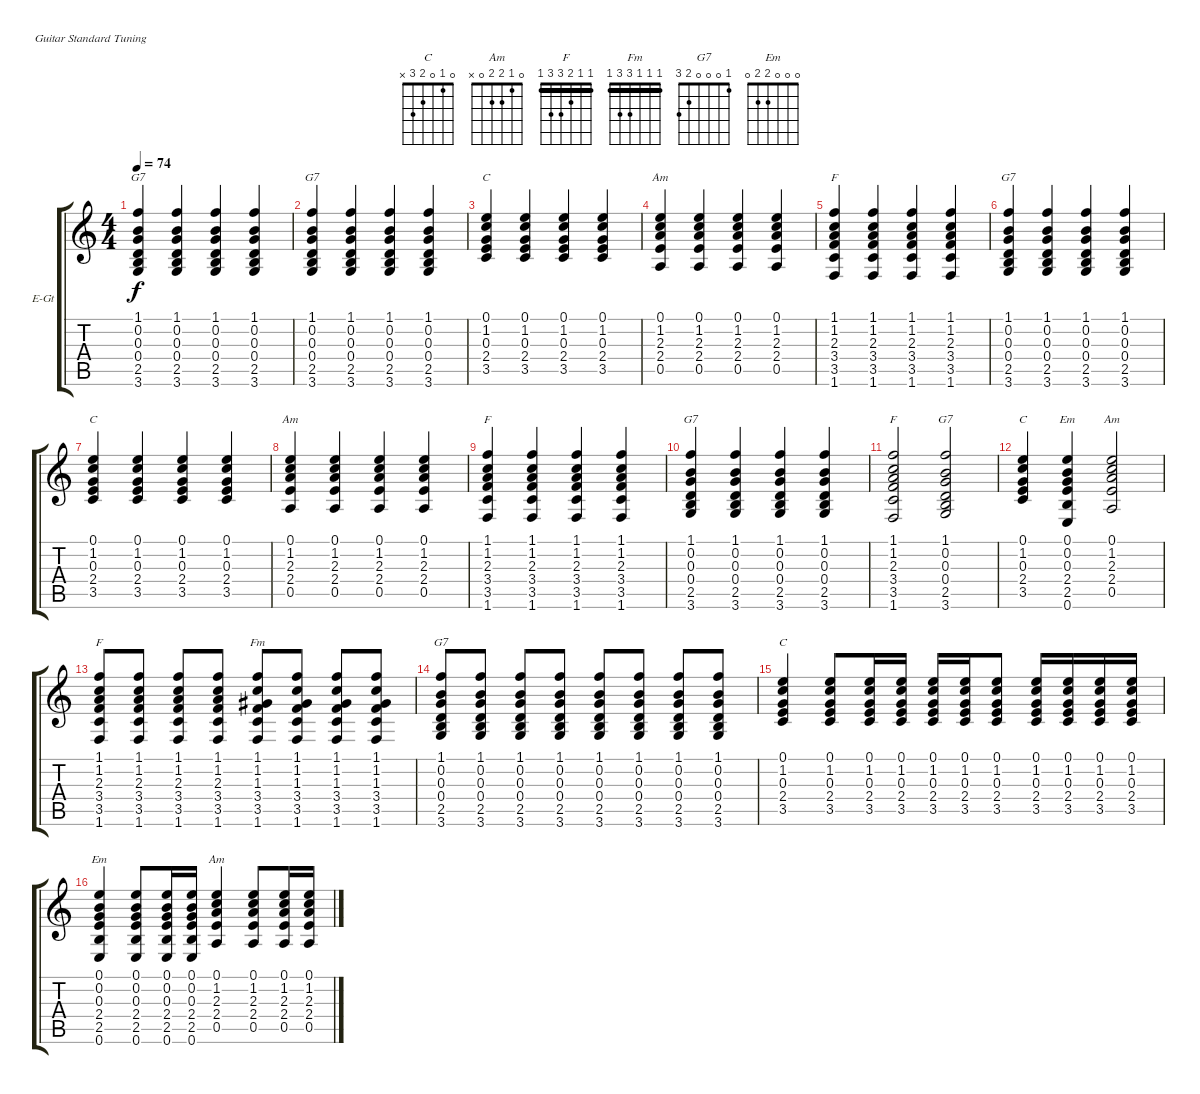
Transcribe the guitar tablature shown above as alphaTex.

\bracketExtendMode groupsimilarinstruments
\firstSystemTrackNameOrientation horizontal
\otherSystemsTrackNameOrientation horizontal
\track ("Guitar 1" "E-Gt") {instrument electricguitarjazz}
\staff {score tabs}
\tuning (E4 B3 G3 D3 A2 E2)
\chord ("C" 0 1 0 2 3 x) {showfingering false}
\chord ("Am" 0 1 2 2 0 x) {showfingering false}
\chord ("F" 1 1 2 3 3 1) {showfingering false barre (1 1)}
\chord ("Fm" 1 1 1 3 3 1) {showfingering false barre (1 1 1)}
\chord ("G7" 1 0 0 0 2 3) {showfingering false}
\chord ("Em" 0 0 0 2 2 0) {showfingering false}
\ts (4 4)
\tempo 74
\clef g2
\ks c
(1.1 0.2 0.3 0.4 2.5 3.6).4{ch "G7" dy f} (1.1 0.2 0.3 0.4 2.5 3.6).4 (1.1 0.2 0.3 0.4 2.5 3.6).4 (1.1 0.2 0.3 0.4 2.5 3.6).4 |
(1.1 0.2 0.3 0.4 2.5 3.6).4{ch "G7"} (1.1 0.2 0.3 0.4 2.5 3.6).4 (1.1 0.2 0.3 0.4 2.5 3.6).4 (1.1 0.2 0.3 0.4 2.5 3.6).4 |
(0.1 1.2 0.3 2.4 3.5).4{ch "C"} (0.1 1.2 0.3 2.4 3.5).4 (0.1 1.2 0.3 2.4 3.5).4 (0.1 1.2 0.3 2.4 3.5).4 |
(0.1 1.2 2.3 2.4 0.5).4{ch "Am"} (0.1 1.2 2.3 2.4 0.5).4 (0.1 1.2 2.3 2.4 0.5).4 (0.1 1.2 2.3 2.4 0.5).4 |
(1.1 1.2 2.3 3.4 3.5 1.6).4{ch "F"} (1.1 1.2 2.3 3.4 3.5 1.6).4 (1.1 1.2 2.3 3.4 3.5 1.6).4 (1.1 1.2 2.3 3.4 3.5 1.6).4 |
(1.1 0.2 0.3 0.4 2.5 3.6).4{ch "G7"} (1.1 0.2 0.3 0.4 2.5 3.6).4 (1.1 0.2 0.3 0.4 2.5 3.6).4 (1.1 0.2 0.3 0.4 2.5 3.6).4 |
(0.1 1.2 0.3 2.4 3.5).4{ch "C"} (0.1 1.2 0.3 2.4 3.5).4 (0.1 1.2 0.3 2.4 3.5).4 (0.1 1.2 0.3 2.4 3.5).4 |
(0.1 1.2 2.3 2.4 0.5).4{ch "Am"} (0.1 1.2 2.3 2.4 0.5).4 (0.1 1.2 2.3 2.4 0.5).4 (0.1 1.2 2.3 2.4 0.5).4 |
(1.1 1.2 2.3 3.4 3.5 1.6).4{ch "F"} (1.1 1.2 2.3 3.4 3.5 1.6).4 (1.1 1.2 2.3 3.4 3.5 1.6).4 (1.1 1.2 2.3 3.4 3.5 1.6).4 |
(1.1 0.2 0.3 0.4 2.5 3.6).4{ch "G7"} (1.1 0.2 0.3 0.4 2.5 3.6).4 (1.1 0.2 0.3 0.4 2.5 3.6).4 (1.1 0.2 0.3 0.4 2.5 3.6).4 |
(1.1 1.2 2.3 3.4 3.5 1.6).2{ch "F"} (1.1 0.2 0.3 0.4 2.5 3.6).2{ch "G7"} |
(0.1 1.2 0.3 2.4 3.5).4{ch "C"} (0.1 0.2 0.3 2.4 2.5 0.6).4{ch "Em"} (0.1 1.2 2.3 2.4 0.5).2{ch "Am"} |
(1.1 1.2 2.3 3.4 3.5 1.6).8{ch "F"} (1.1 1.2 2.3 3.4 3.5 1.6).8 (1.1 1.2 2.3 3.4 3.5 1.6).8 (1.1 1.2 2.3 3.4 3.5 1.6).8 (1.1 1.2 1.3 3.4 3.5 1.6).8{ch "Fm"} (1.1 1.2 1.3 3.4 3.5 1.6).8 (1.1 1.2 1.3 3.4 3.5 1.6).8 (1.1 1.2 1.3 3.4 3.5 1.6).8 |
(1.1 0.2 0.3 0.4 2.5 3.6).8{ch "G7"} (1.1 0.2 0.3 0.4 2.5 3.6).8 (1.1 0.2 0.3 0.4 2.5 3.6).8 (1.1 0.2 0.3 0.4 2.5 3.6).8 (1.1 0.2 0.3 0.4 2.5 3.6).8 (1.1 0.2 0.3 0.4 2.5 3.6).8 (1.1 0.2 0.3 0.4 2.5 3.6).8 (1.1 0.2 0.3 0.4 2.5 3.6).8 |
(0.1 1.2 0.3 2.4 3.5).4{ch "C"} (0.1 1.2 0.3 2.4 3.5).8 (0.1 1.2 0.3 2.4 3.5).16 (0.1 1.2 0.3 2.4 3.5).16 (0.1 1.2 0.3 2.4 3.5).16 (0.1 1.2 0.3 2.4 3.5).16 (0.1 1.2 0.3 2.4 3.5).8 (0.1 1.2 0.3 2.4 3.5).16 (0.1 1.2 0.3 2.4 3.5).16 (0.1 1.2 0.3 2.4 3.5).16 (0.1 1.2 0.3 2.4 3.5).16 |
(0.1 0.2 0.3 2.4 2.5 0.6).4{ch "Em"} (0.1 0.2 0.3 2.4 2.5 0.6).8 (0.1 0.2 0.3 2.4 2.5 0.6).16 (0.1 0.2 0.3 2.4 2.5 0.6).16 (0.1 1.2 2.3 2.4 0.5).4{ch "Am"} (0.1 1.2 2.3 2.4 0.5).8 (0.1 1.2 2.3 2.4 0.5).16 (0.1 1.2 2.3 2.4 0.5).16
